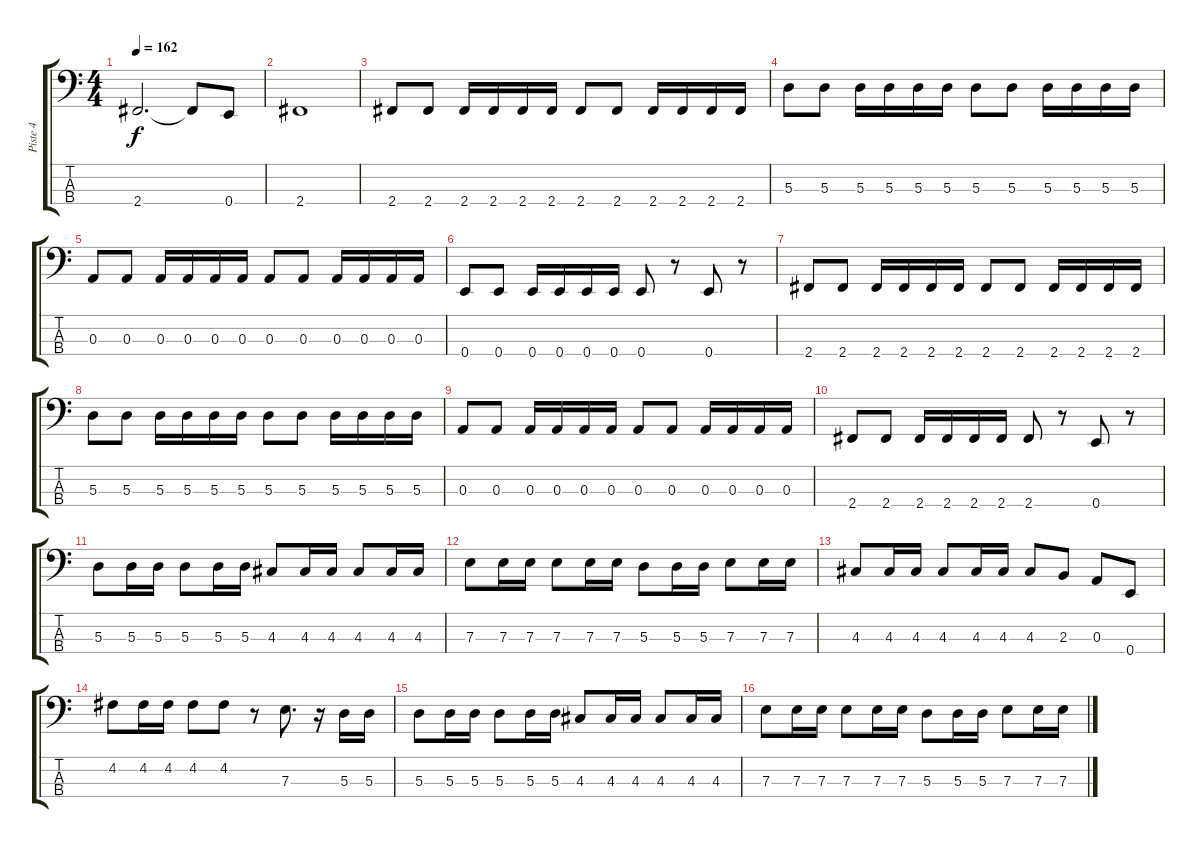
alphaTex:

\track ("Piste 4" "Piste 4") {instrument electricbasspick}
\staff {score tabs}
\tuning (G2 D2 A1 E1) {hide}
\ts (4 4)
\tempo 162
\clef f4
\ks c
2.4.2{d dy f} 2.4{t}.8 0.4.8 |
2.4.1 |
2.4.8 2.4.8 2.4.16 2.4.16 2.4.16 2.4.16 2.4.8 2.4.8 2.4.16 2.4.16 2.4.16 2.4.16 |
5.3.8 5.3.8 5.3.16 5.3.16 5.3.16 5.3.16 5.3.8 5.3.8 5.3.16 5.3.16 5.3.16 5.3.16 |
0.3.8 0.3.8 0.3.16 0.3.16 0.3.16 0.3.16 0.3.8 0.3.8 0.3.16 0.3.16 0.3.16 0.3.16 |
0.4.8 0.4.8 0.4.16 0.4.16 0.4.16 0.4.16 0.4.8 r.8 0.4.8 r.8 |
2.4.8 2.4.8 2.4.16 2.4.16 2.4.16 2.4.16 2.4.8 2.4.8 2.4.16 2.4.16 2.4.16 2.4.16 |
5.3.8 5.3.8 5.3.16 5.3.16 5.3.16 5.3.16 5.3.8 5.3.8 5.3.16 5.3.16 5.3.16 5.3.16 |
0.3.8 0.3.8 0.3.16 0.3.16 0.3.16 0.3.16 0.3.8 0.3.8 0.3.16 0.3.16 0.3.16 0.3.16 |
2.4.8 2.4.8 2.4.16 2.4.16 2.4.16 2.4.16 2.4.8 r.8 0.4.8 r.8 |
5.3.8 5.3.16 5.3.16 5.3.8 5.3.16 5.3.16 4.3.8 4.3.16 4.3.16 4.3.8 4.3.16 4.3.16 |
7.3.8 7.3.16 7.3.16 7.3.8 7.3.16 7.3.16 5.3.8 5.3.16 5.3.16 7.3.8 7.3.16 7.3.16 |
4.3.8 4.3.16 4.3.16 4.3.8 4.3.16 4.3.16 4.3.8 2.3.8 0.3.8 0.4.8 |
4.2.8 4.2.16 4.2.16 4.2.8 4.2.8 r.8 7.3.8{d} r.16 5.3.16 5.3.16 |
5.3.8 5.3.16 5.3.16 5.3.8 5.3.16 5.3.16 4.3.8 4.3.16 4.3.16 4.3.8 4.3.16 4.3.16 |
7.3.8 7.3.16 7.3.16 7.3.8 7.3.16 7.3.16 5.3.8 5.3.16 5.3.16 7.3.8 7.3.16 7.3.16
